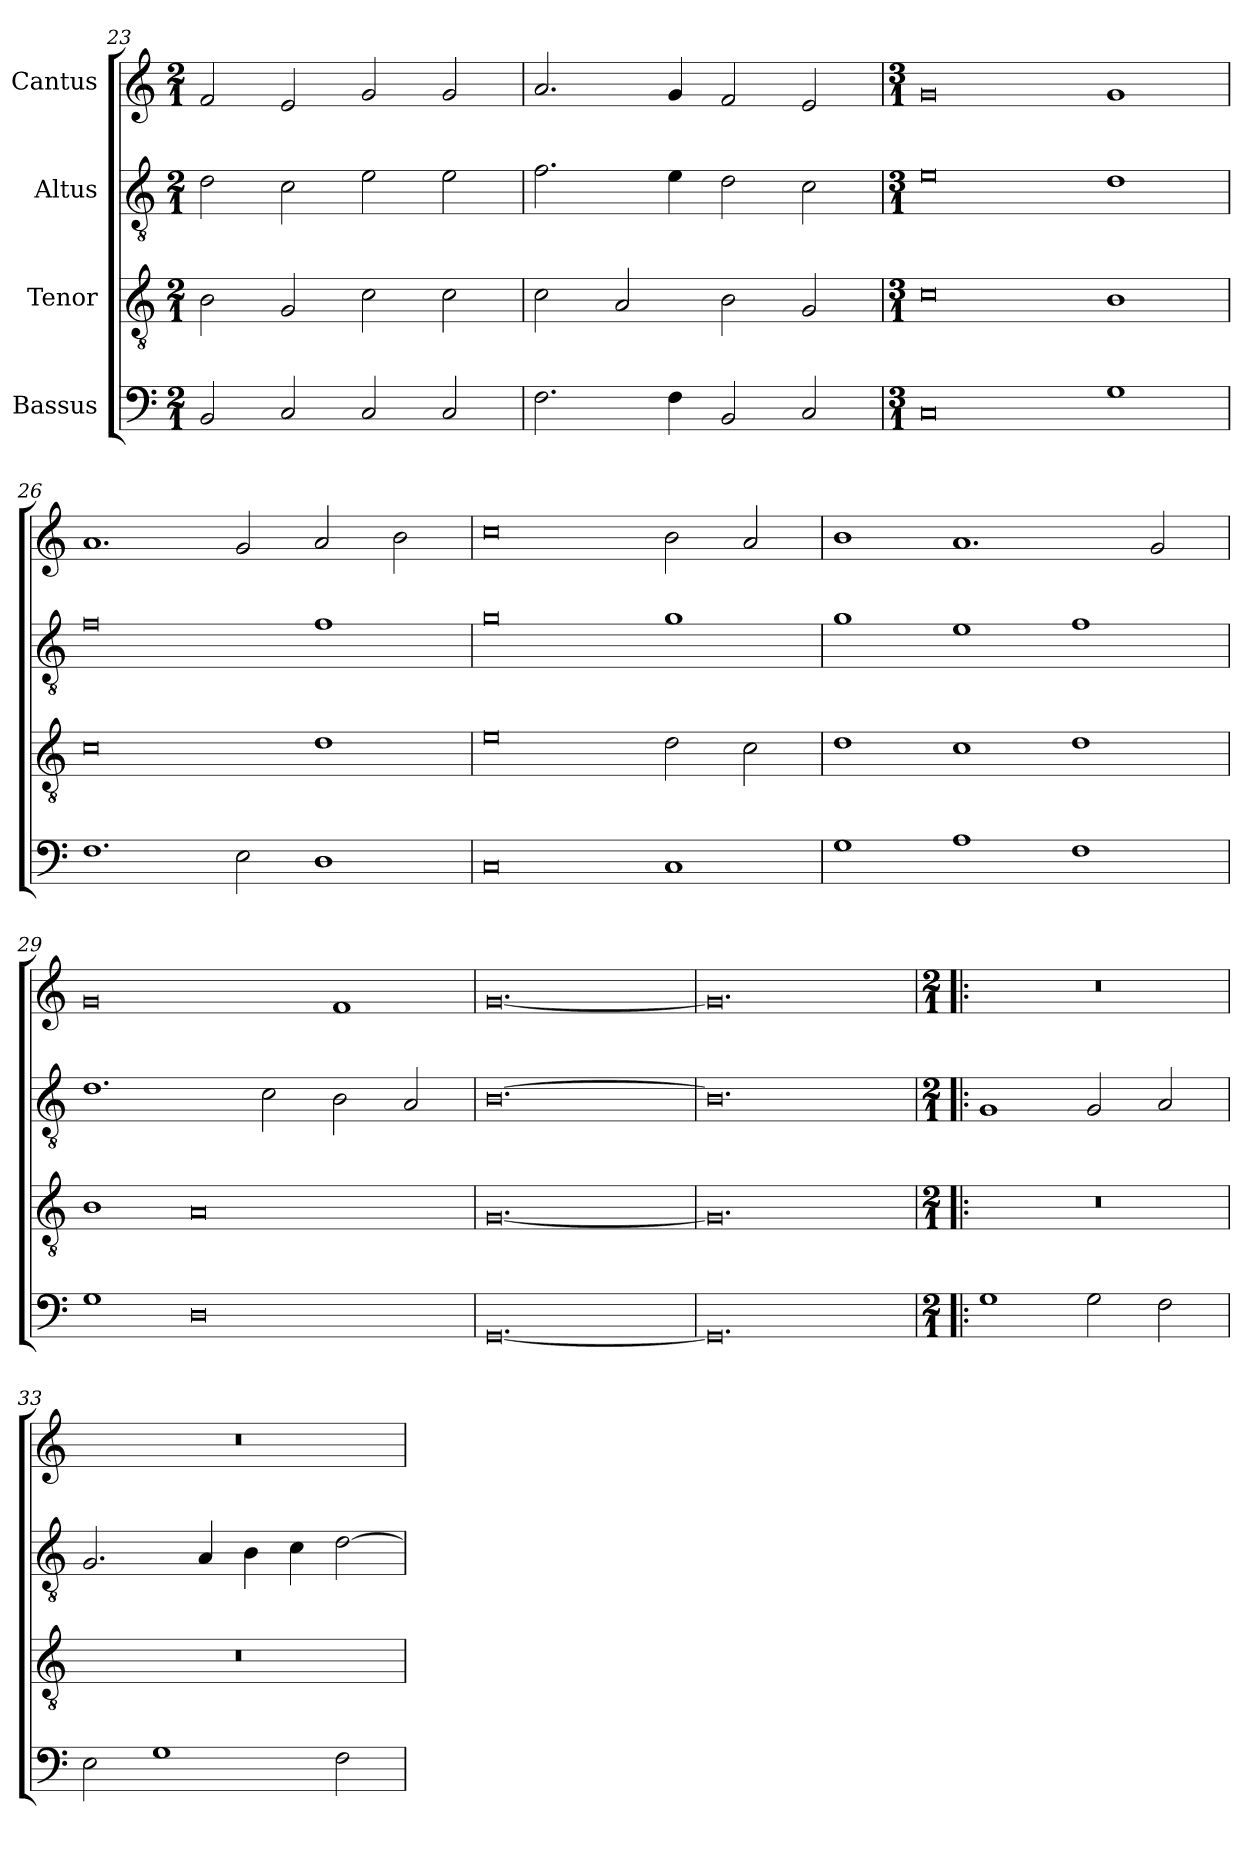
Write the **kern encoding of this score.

**kern	**kern	**kern	**kern
*part4	*part3	*part2	*part1
*staff4	*staff3	*staff2	*staff1
*I"Bassus	*I"Tenor	*I"Altus	*I"Cantus
*clefF4	*clefGv2	*clefGv2	*clefG2
*	*ITrd7c12	*ITrd7c12	*
*k[]	*k[]	*k[]	*k[]
*C:	*C:	*C:	*C:
*M2/1	*M2/1	*M2/1	*M2/1
=23	=23	=23	=23
2BBi/	2BBi\	2Di\	2fi/
2Ci/	2GGi/	2Ci\	2ei/
2Ci/	2Ci\	2Ei\	2gi/
2Ci/	2Ci\	2Ei\	2gi/
=24	=24	=24	=24
2.Fi\	2Ci\	2.Fi\	2.ai/
.	2AAi/	.	.
4Fi\	.	4Ei\	4gi/
2BBi/	2BBi\	2Di\	2fi/
2Ci/	2GGi/	2Ci\	2ei/
=25	=25	=25	=25
*M3/1	*M3/1	*M3/1	*M3/1
0Ci	0Ci	0Ei	0gi
1Gi	1BBi	1Di	1gi
!!LO:PB:g=z
=26	=26	=26	=26
1.Fi	0Ci	0Fi	1.ai
2Ei\	.	.	2gi/
1Di	1Di	1Fi	2ai/
.	.	.	2bi\
=27	=27	=27	=27
0Ci	0Ei	0Gi	0cci
1Ci	2Di\	1Gi	2bi\
.	2Ci\	.	2ai/
=28	=28	=28	=28
1Gi	1Di	1Gi	1bi
1Ai	1Ci	1Ei	1.ai
1Fi	1Di	1Fi	.
.	.	.	2gi/
=29	=29	=29	=29
1Gi	1BBi	1.Di	0gi
0Di	0AAi	.	.
.	.	2Ci\	.
.	.	2BBi\	1fi
.	.	2AAi/	.
=30	=30	=30	=30
[<0.GGi	[<0.GGi	[>0.BBi	[<0.gi
=31	=31	=31	=31
0.GGi]	0.GGi]	0.BBi]	0.gi]
!!LO:LB:g=z
=32!|:	=32!|:	=32!|:	=32!|:
*M2/1	*M2/1	*M2/1	*M2/1
!	!LO:N:vis=1	!	!LO:N:vis=1
1Gi	0r	1GGi	0r
2Gi\	.	2GGi/	.
2Fi\	.	2AAi/	.
=33	=33	=33	=33
!	!LO:N:vis=1	!	!LO:N:vis=1
2Ei\	0r	2.GGi/	0r
1Gi	.	.	.
.	.	4AAi/	.
.	.	4BBi\	.
.	.	4Ci\	.
2Fi\	.	[>2Di\	.
=	=	=	=
*-	*-	*-	*-
